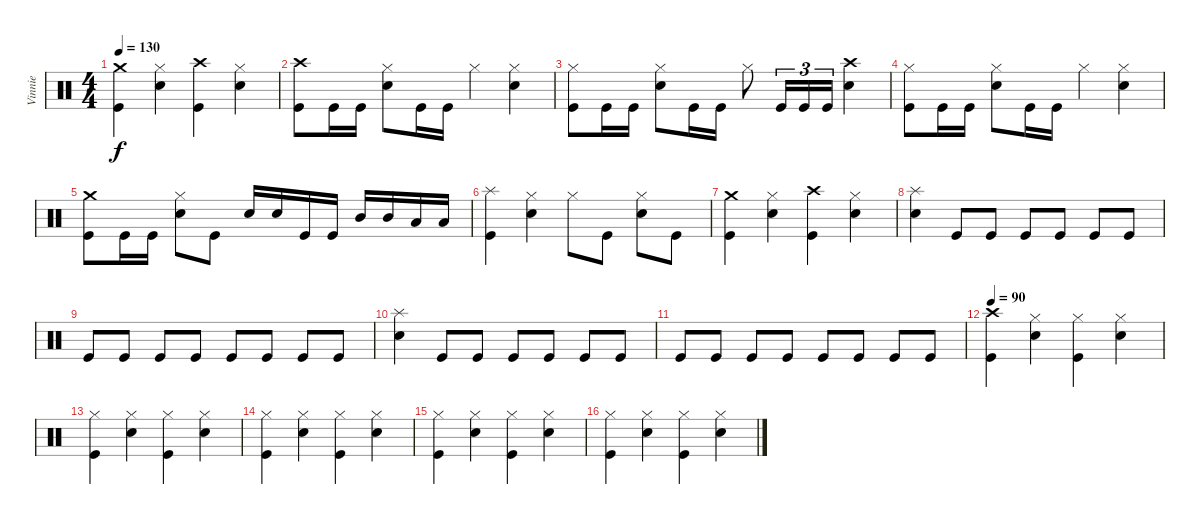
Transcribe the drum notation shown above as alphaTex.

\track ("Vinnie" "Vinnie") {instrument percussion}
\staff {score}
\articulation defaults
\ts (4 4)
\tempo 130
\clef neutral
\ks c
("Kick (hit)" "Crash medium (hit)").4{dy f} ("Electric Snare (hit)" "Hi-Hat (closed)").4 ("Kick (hit)" "Crash high (hit)").4 ("Electric Snare (hit)" "Hi-Hat (closed)").4 |
("Kick (hit)" "Crash high (hit)").8 "Kick (hit)".16 "Kick (hit)".16 ("Electric Snare (hit)" "Hi-Hat (closed)").8 "Kick (hit)".16 "Kick (hit)".16 "Hi-Hat (closed)".4 ("Electric Snare (hit)" "Hi-Hat (closed)").4 |
("Kick (hit)" "Hi-Hat (closed)").8 "Kick (hit)".16 "Kick (hit)".16 ("Electric Snare (hit)" "Hi-Hat (closed)").8 "Kick (hit)".16 "Kick (hit)".16 "Hi-Hat (closed)".8 "Kick (hit)".16{tu (3 2)} "Kick (hit)".16{tu (3 2)} "Kick (hit)".16{tu (3 2)} ("Electric Snare (hit)" "Crash high (hit)").4 |
("Kick (hit)" "Hi-Hat (closed)").8 "Kick (hit)".16 "Kick (hit)".16 ("Electric Snare (hit)" "Hi-Hat (closed)").8 "Kick (hit)".16 "Kick (hit)".16 "Hi-Hat (closed)".4 ("Electric Snare (hit)" "Hi-Hat (closed)").4 |
("Kick (hit)" "Crash medium (hit)").8 "Kick (hit)".16 "Kick (hit)".16 ("Electric Snare (hit)" "Hi-Hat (closed)").8 "Kick (hit)".8 "Electric Snare (hit)".16 "Electric Snare (hit)".16 "Kick (hit)".16 "Kick (hit)".16 "Mid Tom (hit)".16 "Mid Tom (hit)".16 "Low Tom (hit)".16 "Low Tom (hit)".16 |
("Kick (hit)" "Splash (hit)").4 ("Electric Snare (hit)" "Hi-Hat (closed)").4 "Hi-Hat (closed)".8 "Kick (hit)".8 ("Electric Snare (hit)" "Hi-Hat (closed)").8 "Kick (hit)".8 |
("Kick (hit)" "Crash medium (hit)").4 ("Electric Snare (hit)" "Hi-Hat (closed)").4 ("Kick (hit)" "Crash high (hit)").4 ("Electric Snare (hit)" "Hi-Hat (closed)").4 |
("Electric Snare (hit)" "Splash (hit)").4 "Kick (hit)".8 "Kick (hit)".8 "Kick (hit)".8 "Kick (hit)".8 "Kick (hit)".8 "Kick (hit)".8 |
"Kick (hit)".8 "Kick (hit)".8 "Kick (hit)".8 "Kick (hit)".8 "Kick (hit)".8 "Kick (hit)".8 "Kick (hit)".8 "Kick (hit)".8 |
("Electric Snare (hit)" "Splash (hit)").4 "Kick (hit)".8 "Kick (hit)".8 "Kick (hit)".8 "Kick (hit)".8 "Kick (hit)".8 "Kick (hit)".8 |
"Kick (hit)".8 "Kick (hit)".8 "Kick (hit)".8 "Kick (hit)".8 "Kick (hit)".8 "Kick (hit)".8 "Kick (hit)".8 "Kick (hit)".8 |
\tempo 90
("Kick (hit)" "Crash high (hit)").4 ("Electric Snare (hit)" "Hi-Hat (closed)").4 ("Kick (hit)" "Hi-Hat (closed)").4 ("Electric Snare (hit)" "Hi-Hat (closed)").4 |
("Kick (hit)" "Hi-Hat (closed)").4 ("Electric Snare (hit)" "Hi-Hat (closed)").4 ("Kick (hit)" "Hi-Hat (closed)").4 ("Electric Snare (hit)" "Hi-Hat (closed)").4 |
("Kick (hit)" "Hi-Hat (closed)").4 ("Electric Snare (hit)" "Hi-Hat (closed)").4 ("Kick (hit)" "Hi-Hat (closed)").4 ("Electric Snare (hit)" "Hi-Hat (closed)").4 |
("Kick (hit)" "Hi-Hat (closed)").4 ("Electric Snare (hit)" "Hi-Hat (closed)").4 ("Kick (hit)" "Hi-Hat (closed)").4 ("Electric Snare (hit)" "Hi-Hat (closed)").4 |
("Kick (hit)" "Hi-Hat (closed)").4 ("Electric Snare (hit)" "Hi-Hat (closed)").4 ("Kick (hit)" "Hi-Hat (closed)").4 ("Electric Snare (hit)" "Hi-Hat (closed)").4
